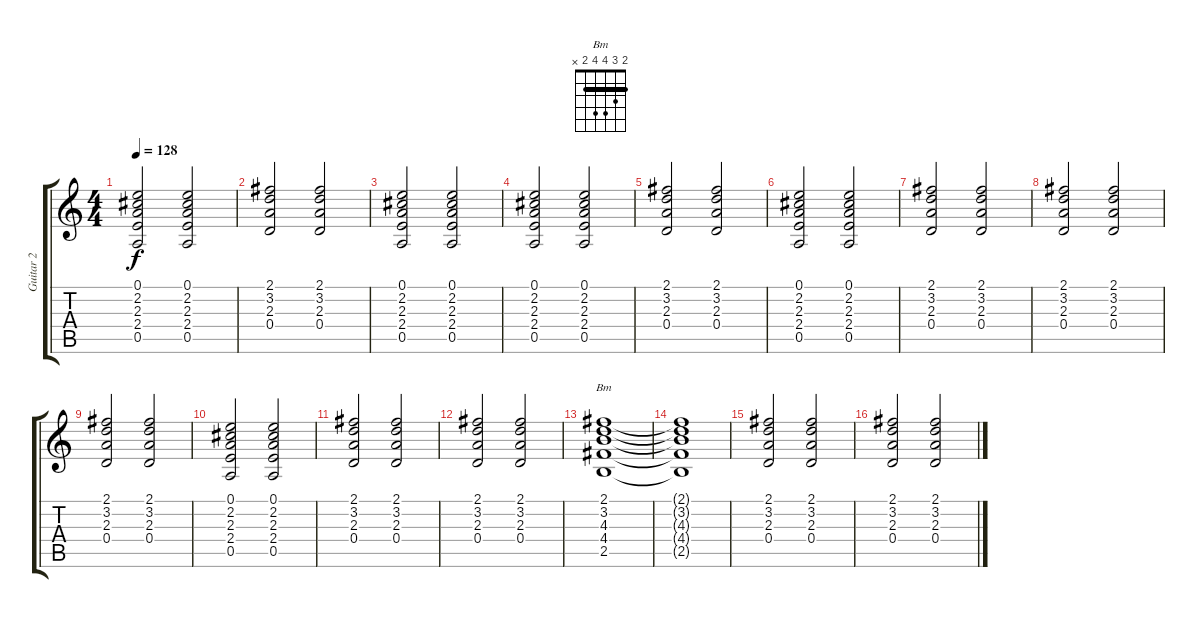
\track ("Guitar 2" "Guitar 2") {instrument acousticguitarsteel}
\staff {score tabs}
\tuning (E4 B3 G3 D3 A2 E2) {hide}
\chord ("Bm" 2 3 4 4 2 x) {barre 2}
\ts (4 4)
\tempo 128
\clef g2
\ks c
(0.1 2.2 2.3 2.4 0.5).2{dy f} (0.1 2.2 2.3 2.4 0.5).2 |
(2.1 3.2 2.3 0.4).2 (2.1 3.2 2.3 0.4).2 |
(0.1 2.2 2.3 2.4 0.5).2 (0.1 2.2 2.3 2.4 0.5).2 |
(0.1 2.2 2.3 2.4 0.5).2 (0.1 2.2 2.3 2.4 0.5).2 |
(2.1 3.2 2.3 0.4).2 (2.1 3.2 2.3 0.4).2 |
(0.1 2.2 2.3 2.4 0.5).2 (0.1 2.2 2.3 2.4 0.5).2 |
(2.1 3.2 2.3 0.4).2 (2.1 3.2 2.3 0.4).2 |
(2.1 3.2 2.3 0.4).2 (2.1 3.2 2.3 0.4).2 |
(2.1 3.2 2.3 0.4).2 (2.1 3.2 2.3 0.4).2 |
(0.1 2.2 2.3 2.4 0.5).2 (0.1 2.2 2.3 2.4 0.5).2 |
(2.1 3.2 2.3 0.4).2 (2.1 3.2 2.3 0.4).2 |
(2.1 3.2 2.3 0.4).2 (2.1 3.2 2.3 0.4).2 |
(2.1 3.2 4.3 4.4 2.5).1{ch "Bm"} |
(2.1{t} 3.2{t} 4.3{t} 4.4{t} 2.5{t}).1 |
(2.1 3.2 2.3 0.4).2 (2.1 3.2 2.3 0.4).2 |
(2.1 3.2 2.3 0.4).2 (2.1 3.2 2.3 0.4).2
